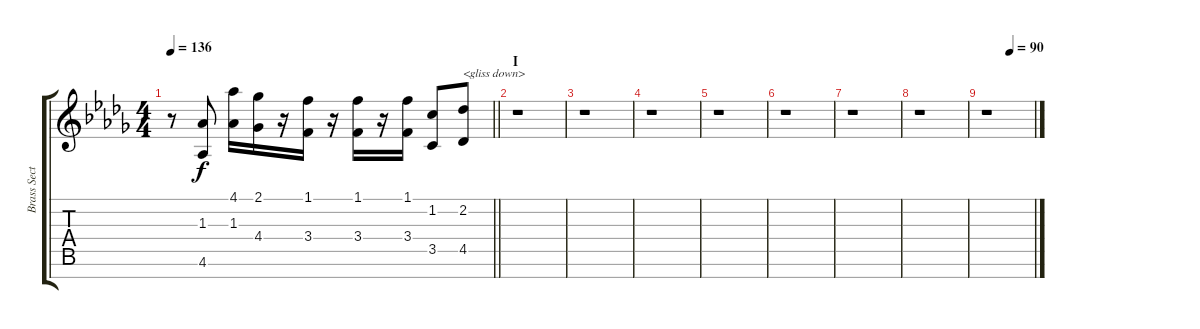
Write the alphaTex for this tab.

\track ("Brass Section" "Brass Sect") {instrument brasssection}
\staff {score tabs}
\tuning (E5 B4 G4 D4 A3 E3 B2) {hide}
\ts (4 4)
\tempo 136
\clef g2
\barLineRight lightlight
\ks db
r.8{dy f} (1.3 4.6).8 (4.1 1.3).16 (2.1 4.4).16 r.16 (1.1 3.4).16 r.16 (1.1 3.4).16 r.16 (1.1 3.4).16 (1.2 3.5).8 (2.2 4.5).8{txt "<gliss down>"} |
\section ("" "I")
r.1 |
r.1 |
r.1 |
r.1 |
r.1 |
r.1 |
r.1 |
\tempo (90 0.5)
r.1
